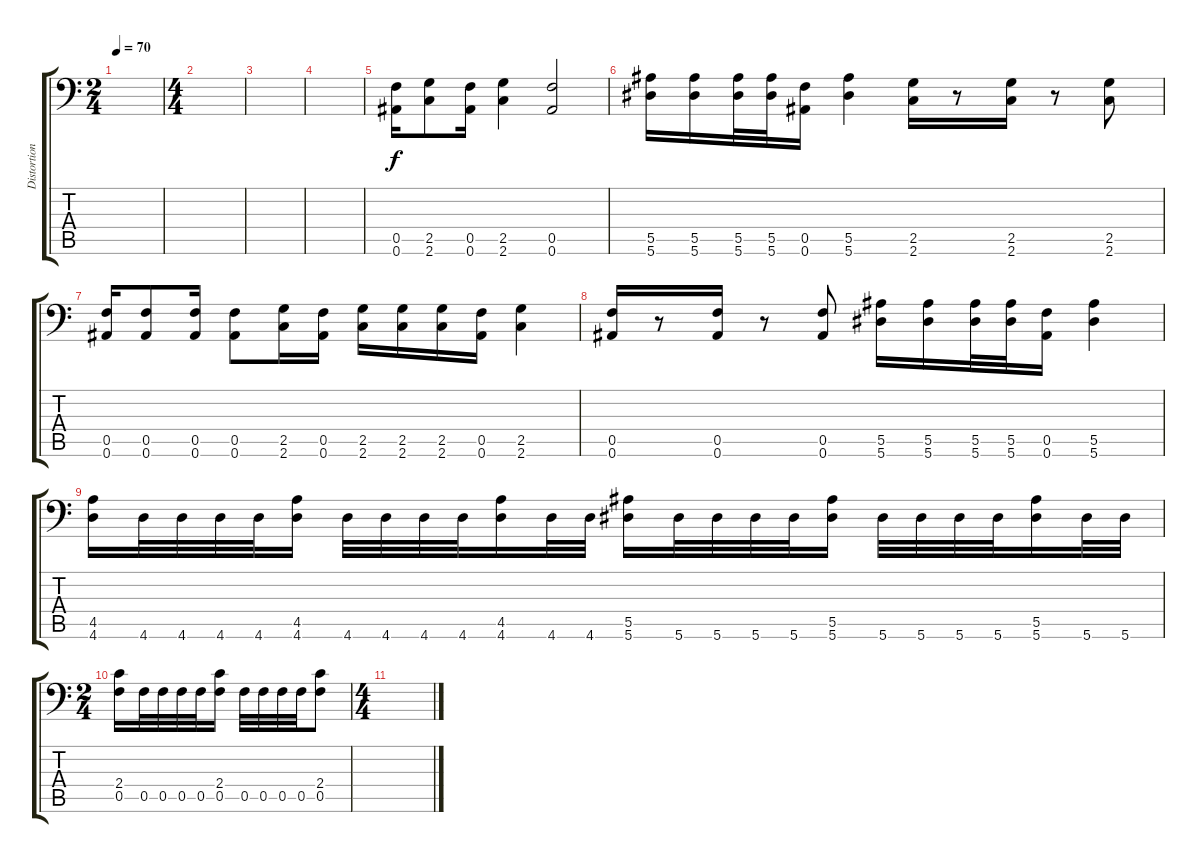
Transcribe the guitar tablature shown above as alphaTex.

\track ("Distortion 4" "Distortion") {instrument distortionguitar}
\staff {score tabs}
\tuning (C4 G3 Eb3 Bb2 F2 Bb1) {hide}
\ts (2 4)
\tempo 70
\clef f4
\ks c
|
\ts (4 4)
|
|
|
(0.5 0.6).16 (2.5 2.6).8 (0.5 0.6).16 (2.5 2.6).4 (0.5 0.6).2 |
(5.5 5.6).16 (5.5 5.6).16 (5.5 5.6).32 (5.5 5.6).32 (0.5 0.6).16 (5.5 5.6).4 (2.5 2.6).16 r.8 (2.5 2.6).16 r.8 (2.5 2.6).8 |
(0.5 0.6).16 (0.5 0.6).8 (0.5 0.6).16 (0.5 0.6).8 (2.5 2.6).16 (0.5 0.6).16 (2.5 2.6).16 (2.5 2.6).16 (2.5 2.6).16 (0.5 0.6).16 (2.5 2.6).4 |
(0.5 0.6).16 r.8 (0.5 0.6).16 r.8 (0.5 0.6).8 (5.5 5.6).16 (5.5 5.6).16 (5.5 5.6).32 (5.5 5.6).32 (0.5 0.6).16 (5.5 5.6).4 |
(4.5 4.6).16 4.6.32 4.6.32 4.6.32 4.6.32 (4.5 4.6).16 4.6.32 4.6.32 4.6.32 4.6.32 (4.5 4.6).16 4.6.32 4.6.32 (5.5 5.6).16 5.6.32 5.6.32 5.6.32 5.6.32 (5.5 5.6).16 5.6.32 5.6.32 5.6.32 5.6.32 (5.5 5.6).16 5.6.32 5.6.32 |
\ts (2 4)
(2.4 0.5).16 0.5.32 0.5.32 0.5.32 0.5.32 (2.4 0.5).16 0.5.32 0.5.32 0.5.32 0.5.32 (2.4 0.5).8 |
\ts (4 4)
